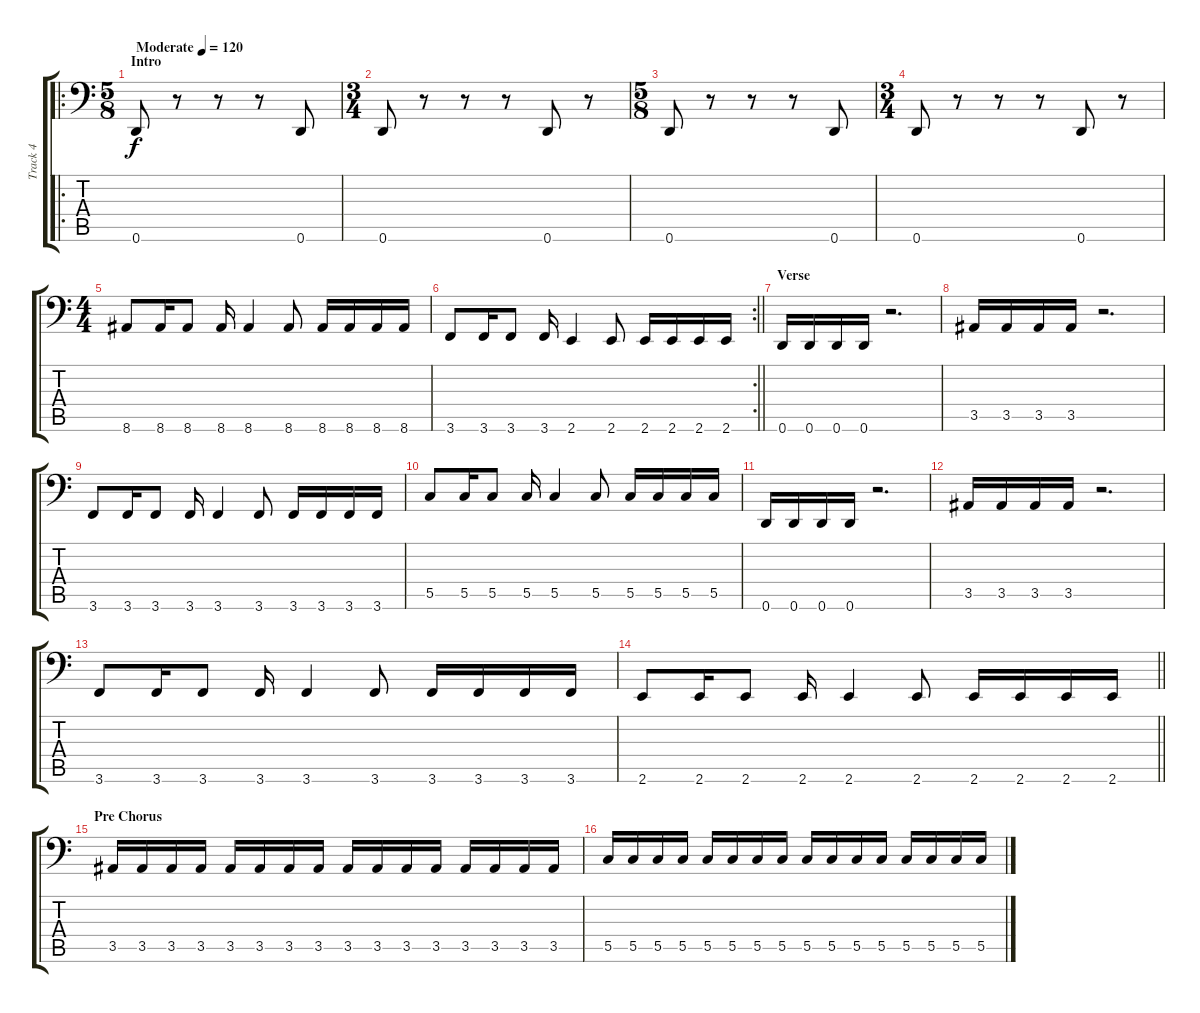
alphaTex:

\track ("Track 4" "Track 4") {instrument electricbasspick}
\staff {score tabs}
\tuning (D3 A2 F2 C2 G1 D1) {hide}
\ro
\ts (5 8)
\section ("" "Intro")
\tempo (120 "Moderate")
\clef f4
\ks c
0.6.8{dy f instrument electricbasspick} r.8 r.8 r.8 0.6.8 |
\ts (3 4)
0.6.8 r.8 r.8 r.8 0.6.8 r.8 |
\ts (5 8)
0.6.8 r.8 r.8 r.8 0.6.8 |
\ts (3 4)
0.6.8 r.8 r.8 r.8 0.6.8 r.8 |
\ts (4 4)
8.6.8 8.6.16 8.6.8 8.6.16 8.6.4 8.6.8 8.6.16 8.6.16 8.6.16 8.6.16 |
\rc 2
\barLineRight lightlight
3.6.8 3.6.16 3.6.8 3.6.16 2.6.4 2.6.8 2.6.16 2.6.16 2.6.16 2.6.16 |
\section ("" "Verse")
0.6.16 0.6.16 0.6.16 0.6.16 r.2{d} |
3.5.16 3.5.16 3.5.16 3.5.16 r.2{d} |
3.6.8 3.6.16 3.6.8 3.6.16 3.6.4 3.6.8 3.6.16 3.6.16 3.6.16 3.6.16 |
5.5.8 5.5.16 5.5.8 5.5.16 5.5.4 5.5.8 5.5.16 5.5.16 5.5.16 5.5.16 |
0.6.16 0.6.16 0.6.16 0.6.16 r.2{d} |
3.5.16 3.5.16 3.5.16 3.5.16 r.2{d} |
3.6.8 3.6.16 3.6.8 3.6.16 3.6.4 3.6.8 3.6.16 3.6.16 3.6.16 3.6.16 |
\barLineRight lightlight
2.6.8 2.6.16 2.6.8 2.6.16 2.6.4 2.6.8 2.6.16 2.6.16 2.6.16 2.6.16 |
\section ("" "Pre Chorus")
3.5.16 3.5.16 3.5.16 3.5.16 3.5.16 3.5.16 3.5.16 3.5.16 3.5.16 3.5.16 3.5.16 3.5.16 3.5.16 3.5.16 3.5.16 3.5.16 |
5.5.16 5.5.16 5.5.16 5.5.16 5.5.16 5.5.16 5.5.16 5.5.16 5.5.16 5.5.16 5.5.16 5.5.16 5.5.16 5.5.16 5.5.16 5.5.16
